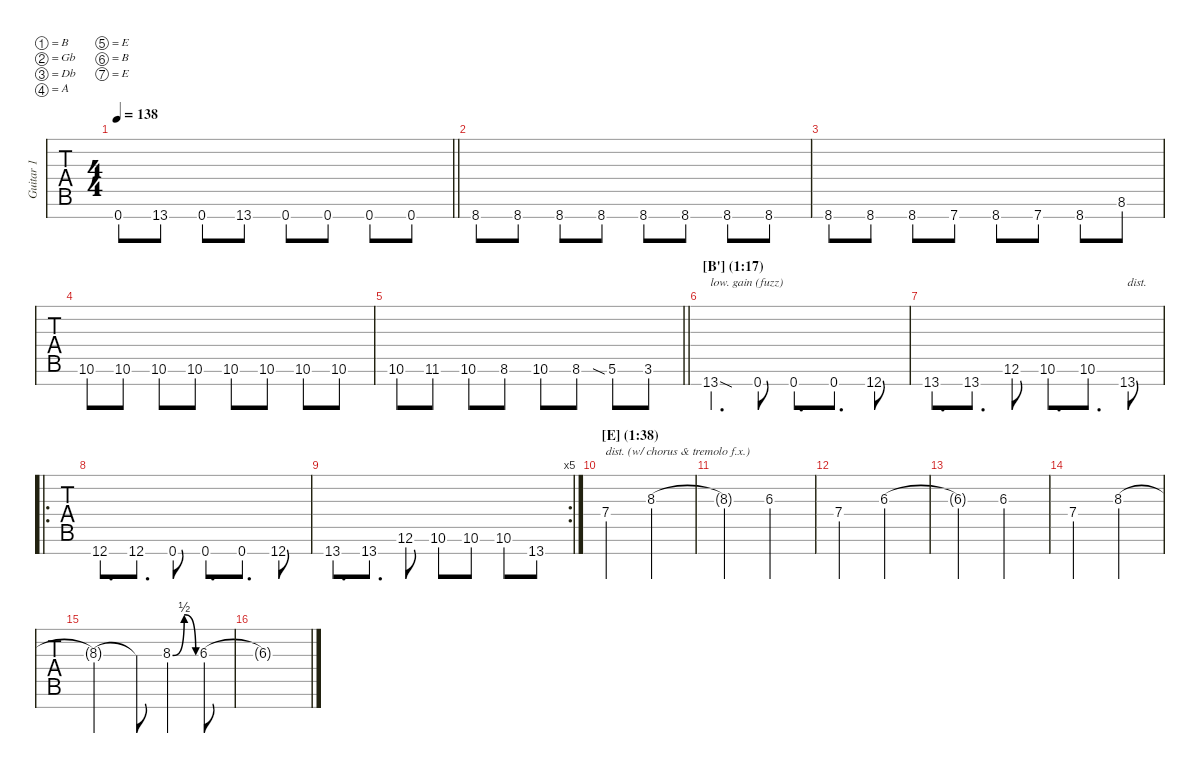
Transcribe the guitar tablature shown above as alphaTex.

\defaultSystemsLayout 4
\hideDynamics
\bracketExtendMode nobrackets
\multiTrackTrackNamePolicy allsystems
\firstSystemTrackNameMode fullname
\otherSystemsTrackNameMode fullname
\otherSystemsTrackNameOrientation horizontal
\track ("Guitar 1" "Gtr. 1") {instrument overdrivenguitar}
\staff {tabs}
\tuning (B3 Gb3 Db3 A2 E2 B1 E1)
\ts (4 4)
\scale
0.995146
\tempo 138
\accidentals auto
\clef g2
\ottava regular
\simile none
\barLineRight lightlight
\ks c
0.7.8{dy mf} 13.7.8 0.7.8 13.7.8 0.7.8 0.7.8 0.7.8 0.7.8 |
\scale
1.00261 8.7.8 8.7.8 8.7.8 8.7.8 8.7.8 8.7.8 8.7.8 8.7.8 |
\scale
0.999915 8.7.8 8.7.8 8.7.8 7.7.8 8.7.8 7.7.8 8.7.8 8.6.8 |
\scale
0.999915 10.6.8 10.6.8 10.6.8 10.6.8 10.6.8 10.6.8 10.6.8 10.6.8 |
\scale
0.997563
\barLineRight lightlight
10.6.8 11.6{acc #}.8 10.6.8 8.6.8 10.6.8 8.6.8 5.6{sia}.8 3.6.8 |
\section ("" "[B'] (1:17)")
\scale
0.99977 13.7{sod}.4{d txt "low. gain (fuzz)" instrument overdrivenguitar} 0.7.8 0.7.8{d} 0.7.8{d} 12.7.8 |
\scale
1.00246 13.7{st}.8{d instrument overdrivenguitar} 13.7{st}.8{d} 12.6.8 10.6.8{d} 10.6.8{d} 13.7.8{txt "dist."} |
\ro
\scale
1.00051 12.7.8{d} 12.7.8{d} 0.7.8 0.7.8{d} 0.7.8{d} 12.7.8 |
\rc 5
\scale
0.997258 13.7{st}.8{d} 13.7{st}.8{d} 12.6.8 10.6.8 10.6.8 10.6.8 13.7.8 |
\section ("" "[E] (1:38)")
\scale
1.00017 7.4.2{txt "dist. (w/ chorus & tremolo f.x.)" instrument overdrivenguitar} 8.3.2 |
\scale
1.00286 8.3{t}.2 6.3.2 |
\scale
1.00017 7.4.2 6.3.2 |
\scale
0.996789 6.3{t}.2 6.3.2 |
\scale
1.00252 7.4.2 8.3.2 |
\scale
0.999823 8.3{t}.2 8.3{t}.8 8.3{be (bendrelease 9 0 15.6 2 27.599999999999998 2 34.199999999999996 0)}.4 6.3.8 |
\scale
1.00251 6.3{t}.1
